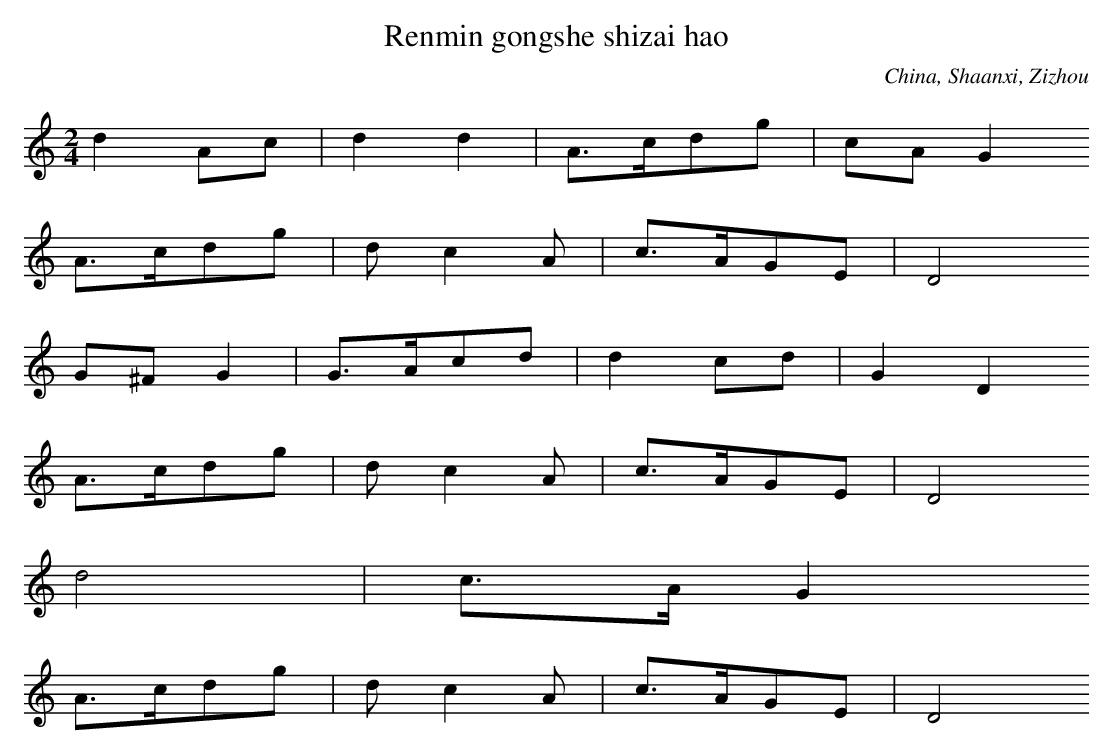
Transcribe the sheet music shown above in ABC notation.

X:1
T: Renmin gongshe shizai hao
O: China, Shaanxi, Zizhou
M: 2/4
L: 1/16
K: C
d4A2c2 | d4d4 | A3cd2g2 | c2A2G4
A3cd2g2 | d2c4A2 | c3AG2E2 | D8
G2^F2G4 | G3Ac2d2 | d4c2d2 | G4D4
A3cd2g2 | d2c4A2 | c3AG2E2 | D8
d8 | c3AG4
A3cd2g2 | d2c4A2 | c3AG2E2 | D8
